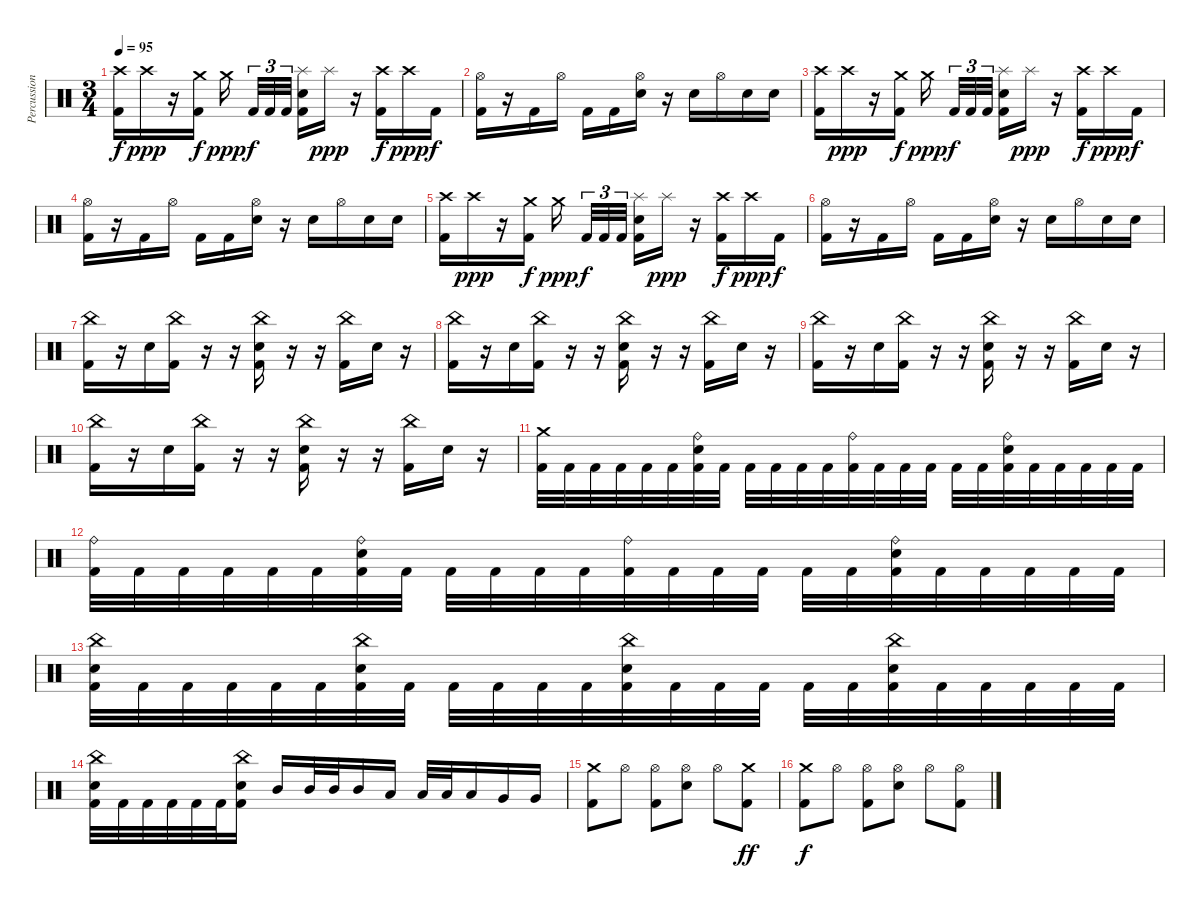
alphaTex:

\track ("Percussion" "Percussion") {instrument percussion}
\staff {score}
\articulation defaults
\ts (3 4)
\tempo 95
\clef neutral
\ks c
("Crash high (hit)" "Kick (hit) 2").16{dy f} "Crash high (hit)".16{dy ppp} r.16 ("Crash medium (hit)" "Kick (hit) 2").16{dy f} "Crash medium (hit)".16{dy ppp} "Kick (hit) 2".32{tu (3 2) dy f} "Kick (hit) 2".32{tu (3 2)} "Kick (hit) 2".32{tu (3 2)} ("Splash (hit)" "Electric Snare (hit)" "Kick (hit) 2").16 "Splash (hit)".16{dy ppp} r.16 ("Crash high (hit)" "Kick (hit) 2").16{dy f} "Crash high (hit)".16{dy ppp} "Kick (hit) 2".16{dy f} |
("Hi-Hat (open)" "Kick (hit) 2").16 r.16 "Kick (hit) 2".16 "Hi-Hat (open)".16 "Kick (hit) 2".16 "Kick (hit) 2".16 ("Hi-Hat (open)" "Electric Snare (hit)").16 r.16 "Electric Snare (hit)".16 "Hi-Hat (open)".16 "Electric Snare (hit)".16 "Electric Snare (hit)".16 |
("Crash high (hit)" "Kick (hit) 2").16 "Crash high (hit)".16{dy ppp} r.16 ("Crash medium (hit)" "Kick (hit) 2").16{dy f} "Crash medium (hit)".16{dy ppp} "Kick (hit) 2".32{tu (3 2) dy f} "Kick (hit) 2".32{tu (3 2)} "Kick (hit) 2".32{tu (3 2)} ("Splash (hit)" "Electric Snare (hit)" "Kick (hit) 2").16 "Splash (hit)".16{dy ppp} r.16 ("Crash high (hit)" "Kick (hit) 2").16{dy f} "Crash high (hit)".16{dy ppp} "Kick (hit) 2".16{dy f} |
("Hi-Hat (open)" "Kick (hit) 2").16 r.16 "Kick (hit) 2".16 "Hi-Hat (open)".16 "Kick (hit) 2".16 "Kick (hit) 2".16 ("Hi-Hat (open)" "Electric Snare (hit)").16 r.16 "Electric Snare (hit)".16 "Hi-Hat (open)".16 "Electric Snare (hit)".16 "Electric Snare (hit)".16 |
("Crash high (hit)" "Kick (hit) 2").16 "Crash high (hit)".16{dy ppp} r.16 ("Crash medium (hit)" "Kick (hit) 2").16{dy f} "Crash medium (hit)".16{dy ppp} "Kick (hit) 2".32{tu (3 2) dy f} "Kick (hit) 2".32{tu (3 2)} "Kick (hit) 2".32{tu (3 2)} ("Splash (hit)" "Electric Snare (hit)" "Kick (hit) 2").16 "Splash (hit)".16{dy ppp} r.16 ("Crash high (hit)" "Kick (hit) 2").16{dy f} "Crash high (hit)".16{dy ppp} "Kick (hit) 2".16{dy f} |
("Hi-Hat (open)" "Kick (hit) 2").16 r.16 "Kick (hit) 2".16 "Hi-Hat (open)".16 "Kick (hit) 2".16 "Kick (hit) 2".16 ("Hi-Hat (open)" "Electric Snare (hit)").16 r.16 "Electric Snare (hit)".16 "Hi-Hat (open)".16 "Electric Snare (hit)".16 "Electric Snare (hit)".16 |
("China (hit)" "Kick (hit) 2").16 r.16 "Electric Snare (hit)".16 ("China (hit)" "Kick (hit) 2").16 r.16 r.16 ("China (hit)" "Electric Snare (hit)" "Kick (hit) 2").16 r.16 r.16 ("China (hit)" "Kick (hit) 2").16 "Electric Snare (hit)".16 r.16 |
("China (hit)" "Kick (hit) 2").16 r.16 "Electric Snare (hit)".16 ("China (hit)" "Kick (hit) 2").16 r.16 r.16 ("China (hit)" "Electric Snare (hit)" "Kick (hit) 2").16 r.16 r.16 ("China (hit)" "Kick (hit) 2").16 "Electric Snare (hit)".16 r.16 |
("China (hit)" "Kick (hit) 2").16 r.16 "Electric Snare (hit)".16 ("China (hit)" "Kick (hit) 2").16 r.16 r.16 ("China (hit)" "Electric Snare (hit)" "Kick (hit) 2").16 r.16 r.16 ("China (hit)" "Kick (hit) 2").16 "Electric Snare (hit)".16 r.16 |
("China (hit)" "Kick (hit) 2").16 r.16 "Electric Snare (hit)".16 ("China (hit)" "Kick (hit) 2").16 r.16 r.16 ("China (hit)" "Electric Snare (hit)" "Kick (hit) 2").16 r.16 r.16 ("China (hit)" "Kick (hit) 2").16 "Electric Snare (hit)".16 r.16 |
("Crash medium (hit)" "Kick (hit) 2").32 "Kick (hit) 2".32 "Kick (hit) 2".32 "Kick (hit) 2".32 "Kick (hit) 2".32 "Kick (hit) 2".32 ("Ride (bell)" "Electric Snare (hit)" "Kick (hit) 2").32 "Kick (hit) 2".32 "Kick (hit) 2".32 "Kick (hit) 2".32 "Kick (hit) 2".32 "Kick (hit) 2".32 ("Ride (bell)" "Kick (hit) 2").32 "Kick (hit) 2".32 "Kick (hit) 2".32 "Kick (hit) 2".32 "Kick (hit) 2".32 "Kick (hit) 2".32 ("Ride (bell)" "Electric Snare (hit)" "Kick (hit) 2").32 "Kick (hit) 2".32 "Kick (hit) 2".32 "Kick (hit) 2".32 "Kick (hit) 2".32 "Kick (hit) 2".32 |
("Ride (bell)" "Kick (hit) 2").32 "Kick (hit) 2".32 "Kick (hit) 2".32 "Kick (hit) 2".32 "Kick (hit) 2".32 "Kick (hit) 2".32 ("Ride (bell)" "Electric Snare (hit)" "Kick (hit) 2").32 "Kick (hit) 2".32 "Kick (hit) 2".32 "Kick (hit) 2".32 "Kick (hit) 2".32 "Kick (hit) 2".32 ("Ride (bell)" "Kick (hit) 2").32 "Kick (hit) 2".32 "Kick (hit) 2".32 "Kick (hit) 2".32 "Kick (hit) 2".32 "Kick (hit) 2".32 ("Ride (bell)" "Electric Snare (hit)" "Kick (hit) 2").32 "Kick (hit) 2".32 "Kick (hit) 2".32 "Kick (hit) 2".32 "Kick (hit) 2".32 "Kick (hit) 2".32 |
("China (hit)" "Electric Snare (hit)" "Kick (hit) 2").32 "Kick (hit) 2".32 "Kick (hit) 2".32 "Kick (hit) 2".32 "Kick (hit) 2".32 "Kick (hit) 2".32 ("China (hit)" "Electric Snare (hit)" "Kick (hit) 2").32 "Kick (hit) 2".32 "Kick (hit) 2".32 "Kick (hit) 2".32 "Kick (hit) 2".32 "Kick (hit) 2".32 ("China (hit)" "Electric Snare (hit)" "Kick (hit) 2").32 "Kick (hit) 2".32 "Kick (hit) 2".32 "Kick (hit) 2".32 "Kick (hit) 2".32 "Kick (hit) 2".32 ("China (hit)" "Electric Snare (hit)" "Kick (hit) 2").32 "Kick (hit) 2".32 "Kick (hit) 2".32 "Kick (hit) 2".32 "Kick (hit) 2".32 "Kick (hit) 2".32 |
("China (hit)" "Electric Snare (hit)" "Kick (hit) 2").32 "Kick (hit) 2".32 "Kick (hit) 2".32 "Kick (hit) 2".32 "Kick (hit) 2".32 "Kick (hit) 2".32 ("China (hit)" "Electric Snare (hit)" "Kick (hit) 2").16 "Mid Tom (hit)".16 "Mid Tom (hit)".32 "Mid Tom (hit)".32 "Mid Tom (hit)".16 "Low Tom (hit)".16 "Low Tom (hit)".32 "Low Tom (hit)".32 "Low Tom (hit)".16 "Very Low Tom (hit)".16 "Very Low Tom (hit)".16 |
\section ("" "")
("Crash medium (hit)" "Kick (hit) 2").8 "Hi-Hat (open)".8 ("Hi-Hat (open)" "Kick (hit) 2").8 ("Hi-Hat (open)" "Electric Snare (hit)").8 "Hi-Hat (open)".8 ("Crash medium (hit)" "Kick (hit) 2").8{dy ff} |
("Crash medium (hit)" "Kick (hit) 2").8{dy f} "Hi-Hat (open)".8 ("Hi-Hat (open)" "Kick (hit) 2").8 ("Hi-Hat (open)" "Electric Snare (hit)").8 "Hi-Hat (open)".8 ("Hi-Hat (open)" "Kick (hit) 2").8
